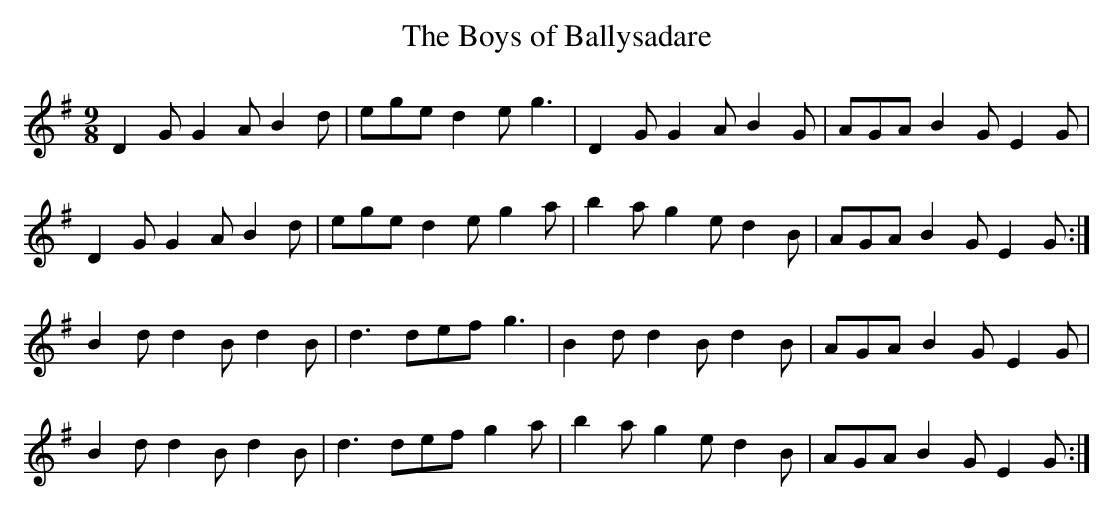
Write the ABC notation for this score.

X:1
T:Boys of Ballysadare, The
M:9/8
K:G
D2G G2A B2d|ege d2e g3|D2G G2A B2G|AGA B2G E2G|
D2G G2A B2d|ege d2e g2a|b2a g2e d2B|AGA B2G E2G:|
B2d d2B d2B|d3 def g3|B2d d2B d2B|AGA B2G E2G|
B2d d2B d2B|d3 def g2a|b2a g2e d2B|AGA B2G E2G:|
